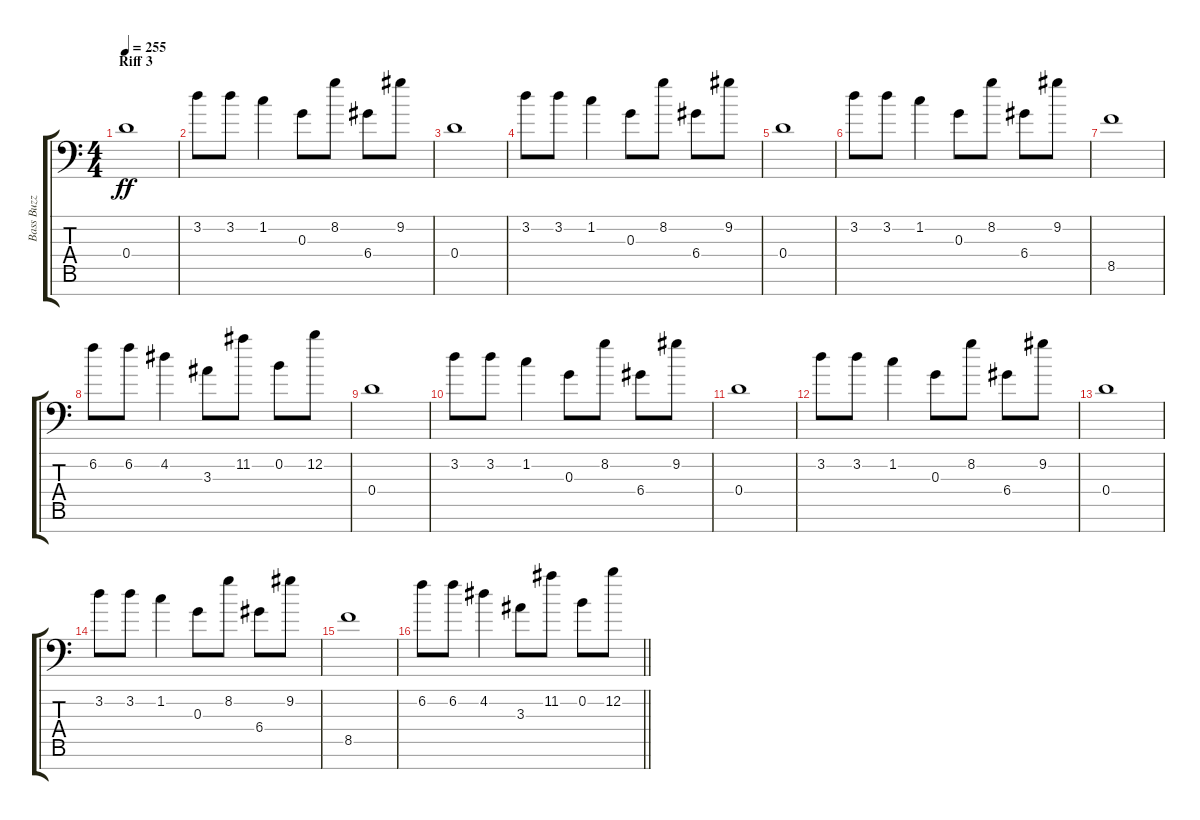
\track ("Bass Buzz" "Bass Buzz") {instrument synthbass2}
\staff {score tabs}
\tuning (C8 B3 G3 D3 A2 E2 C-1) {hide}
\ts (4 4)
\section ("" "Riff 3")
\tempo 255
\clef f4
\ks c
0.4.1{dy ff} |
3.2.8 3.2.8 1.2.4 0.3.8 8.2.8 6.4.8 9.2.8 |
0.4.1 |
3.2.8 3.2.8 1.2.4 0.3.8 8.2.8 6.4.8 9.2.8 |
0.4.1 |
3.2.8 3.2.8 1.2.4 0.3.8 8.2.8 6.4.8 9.2.8 |
8.5.1 |
6.2.8 6.2.8 4.2.4 3.3.8 11.2.8 0.2.8 12.2.8 |
0.4.1 |
3.2.8 3.2.8 1.2.4 0.3.8 8.2.8 6.4.8 9.2.8 |
0.4.1 |
3.2.8 3.2.8 1.2.4 0.3.8 8.2.8 6.4.8 9.2.8 |
0.4.1 |
3.2.8 3.2.8 1.2.4 0.3.8 8.2.8 6.4.8 9.2.8 |
8.5.1 |
\barLineRight lightlight
6.2.8 6.2.8 4.2.4 3.3.8 11.2.8 0.2.8 12.2.8
